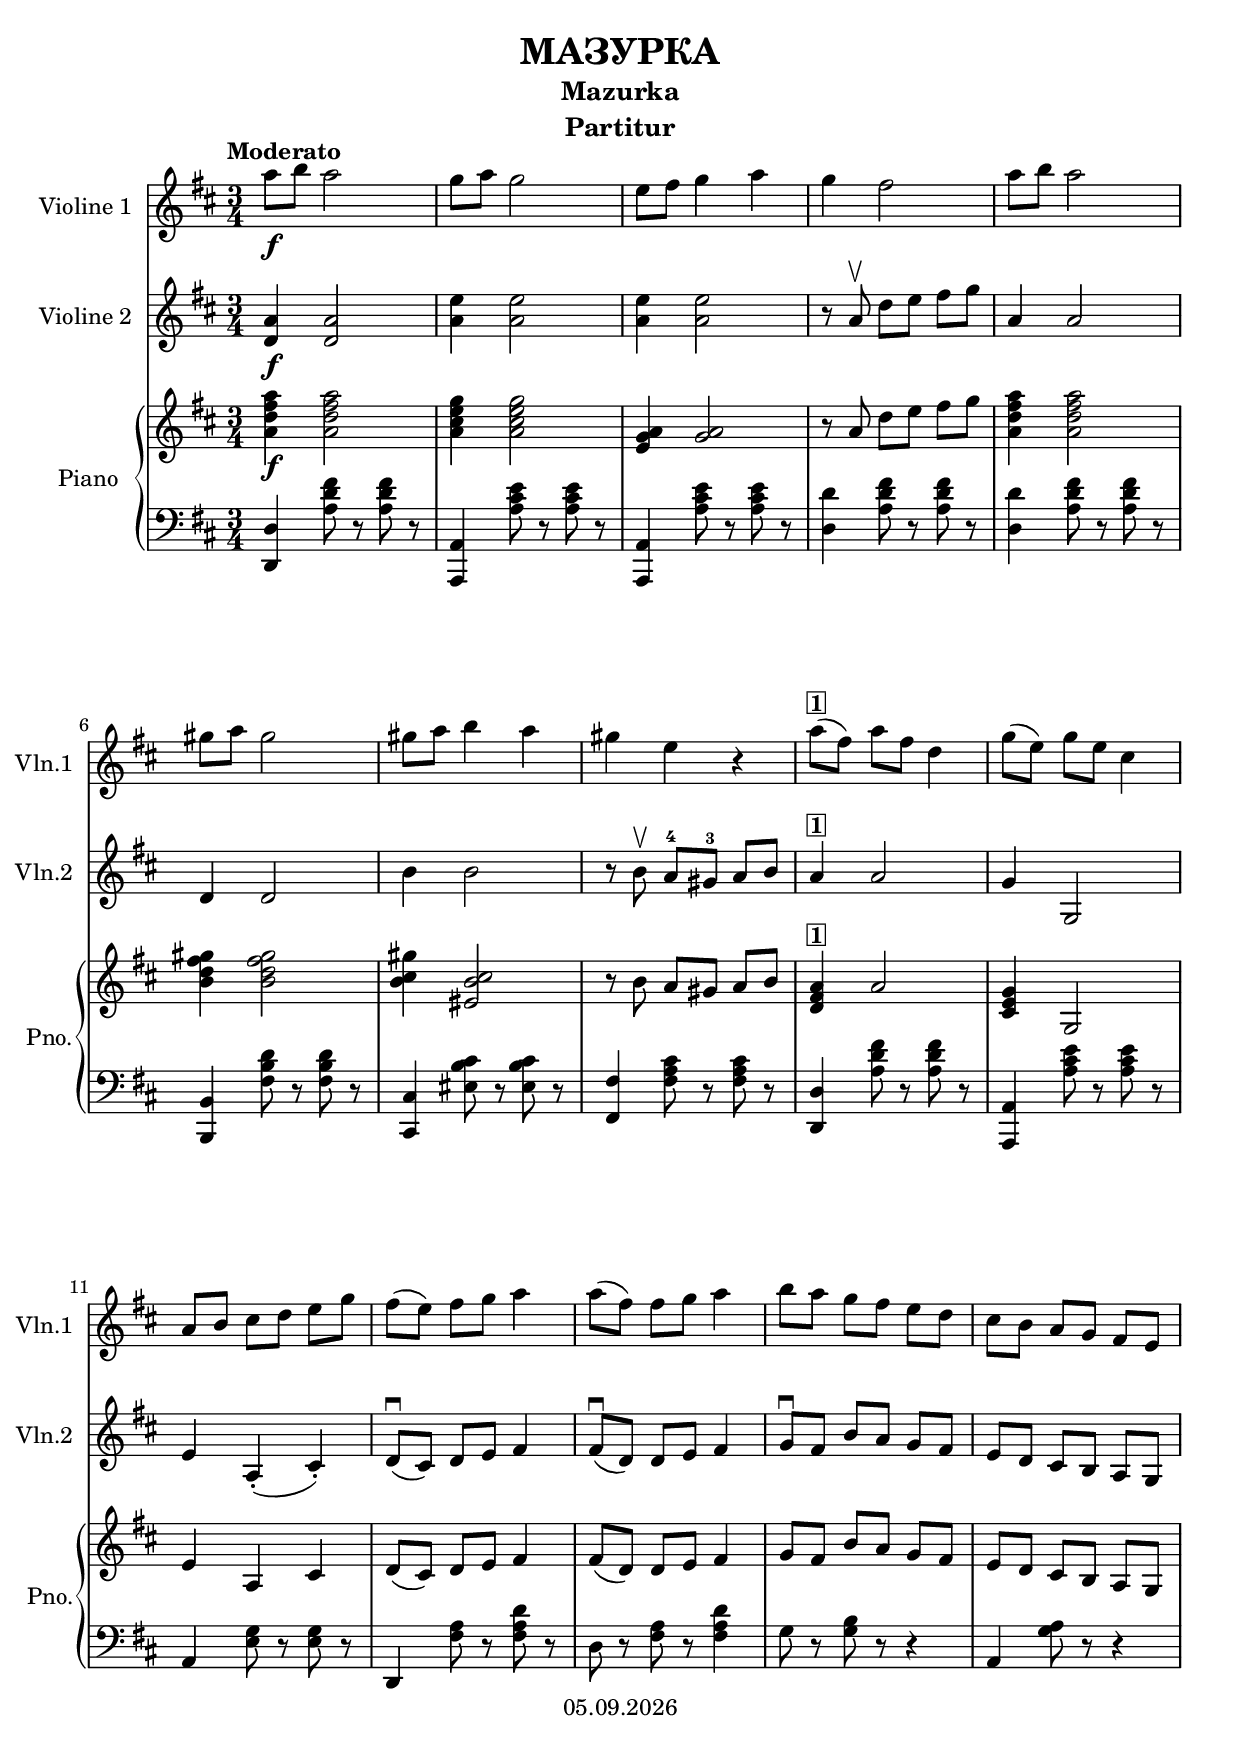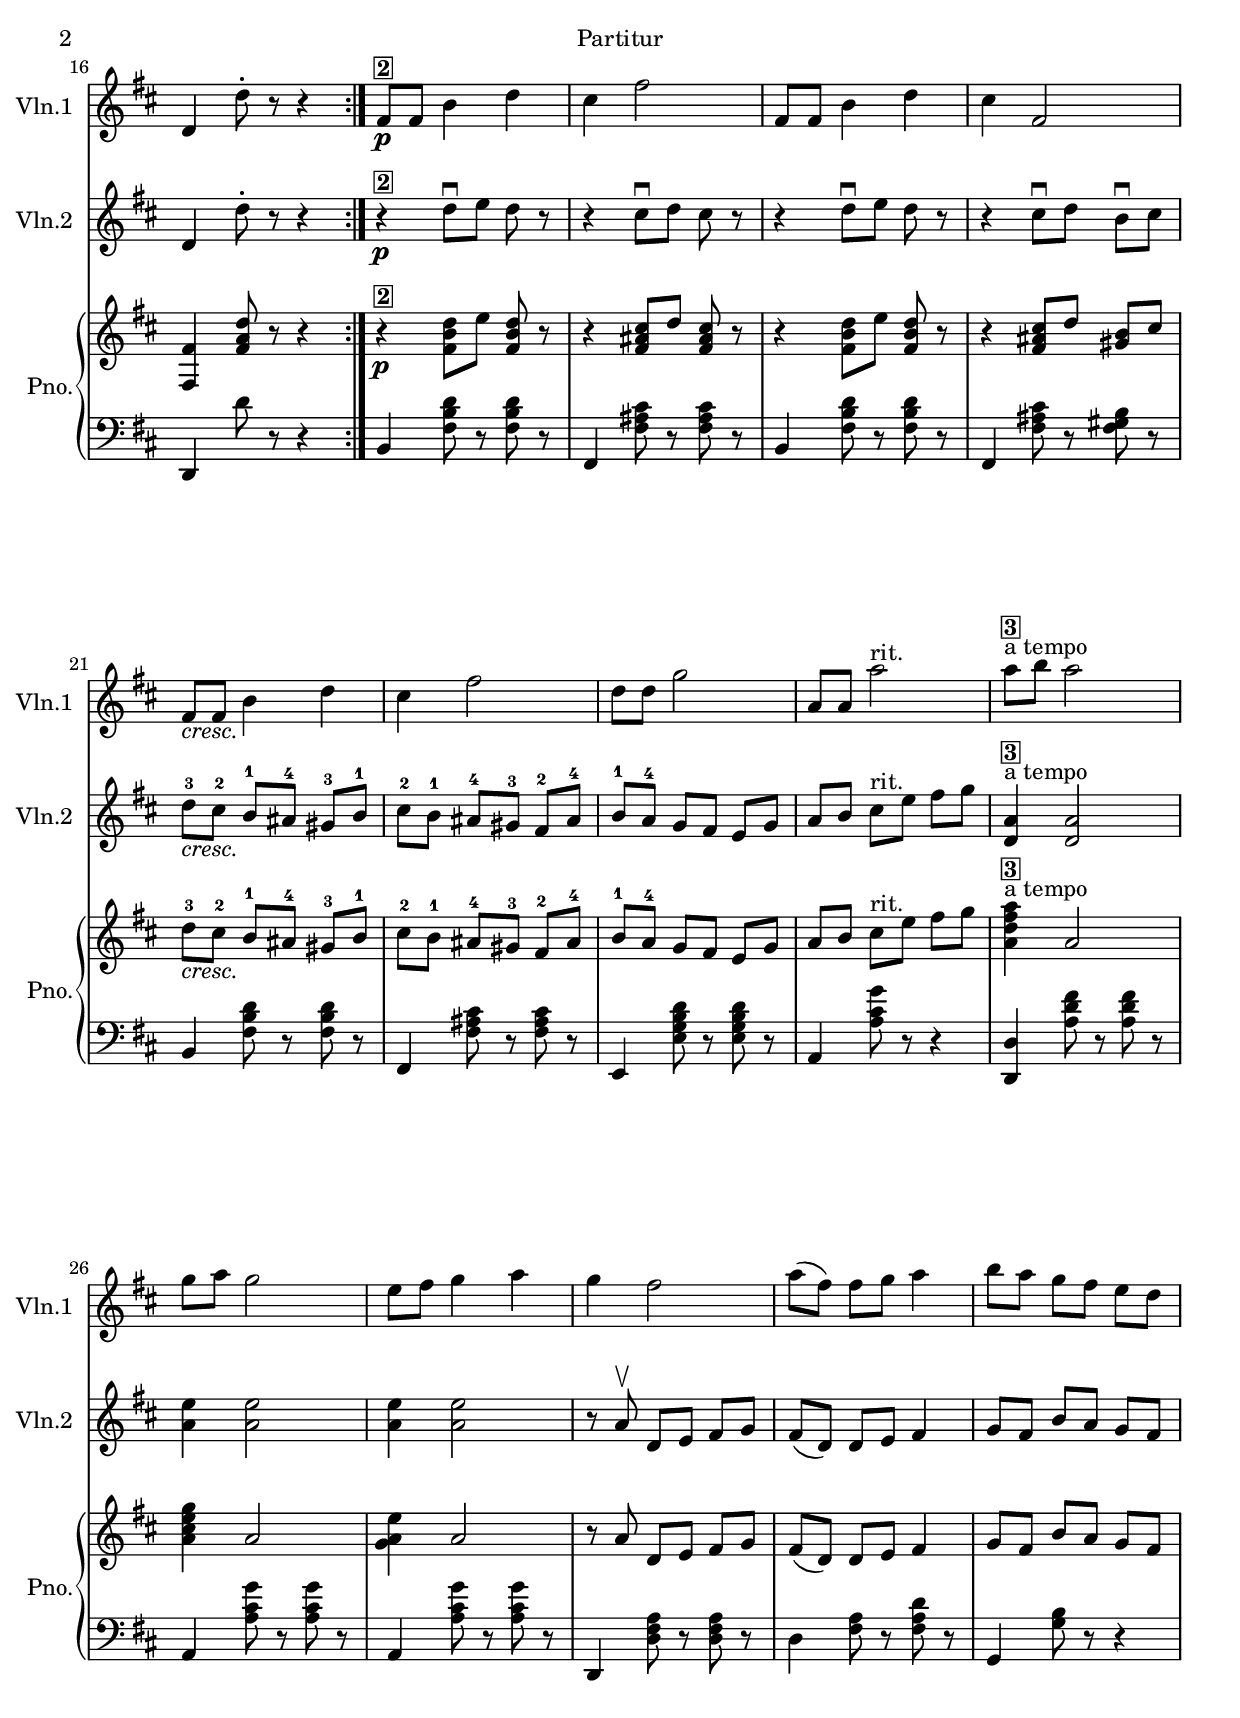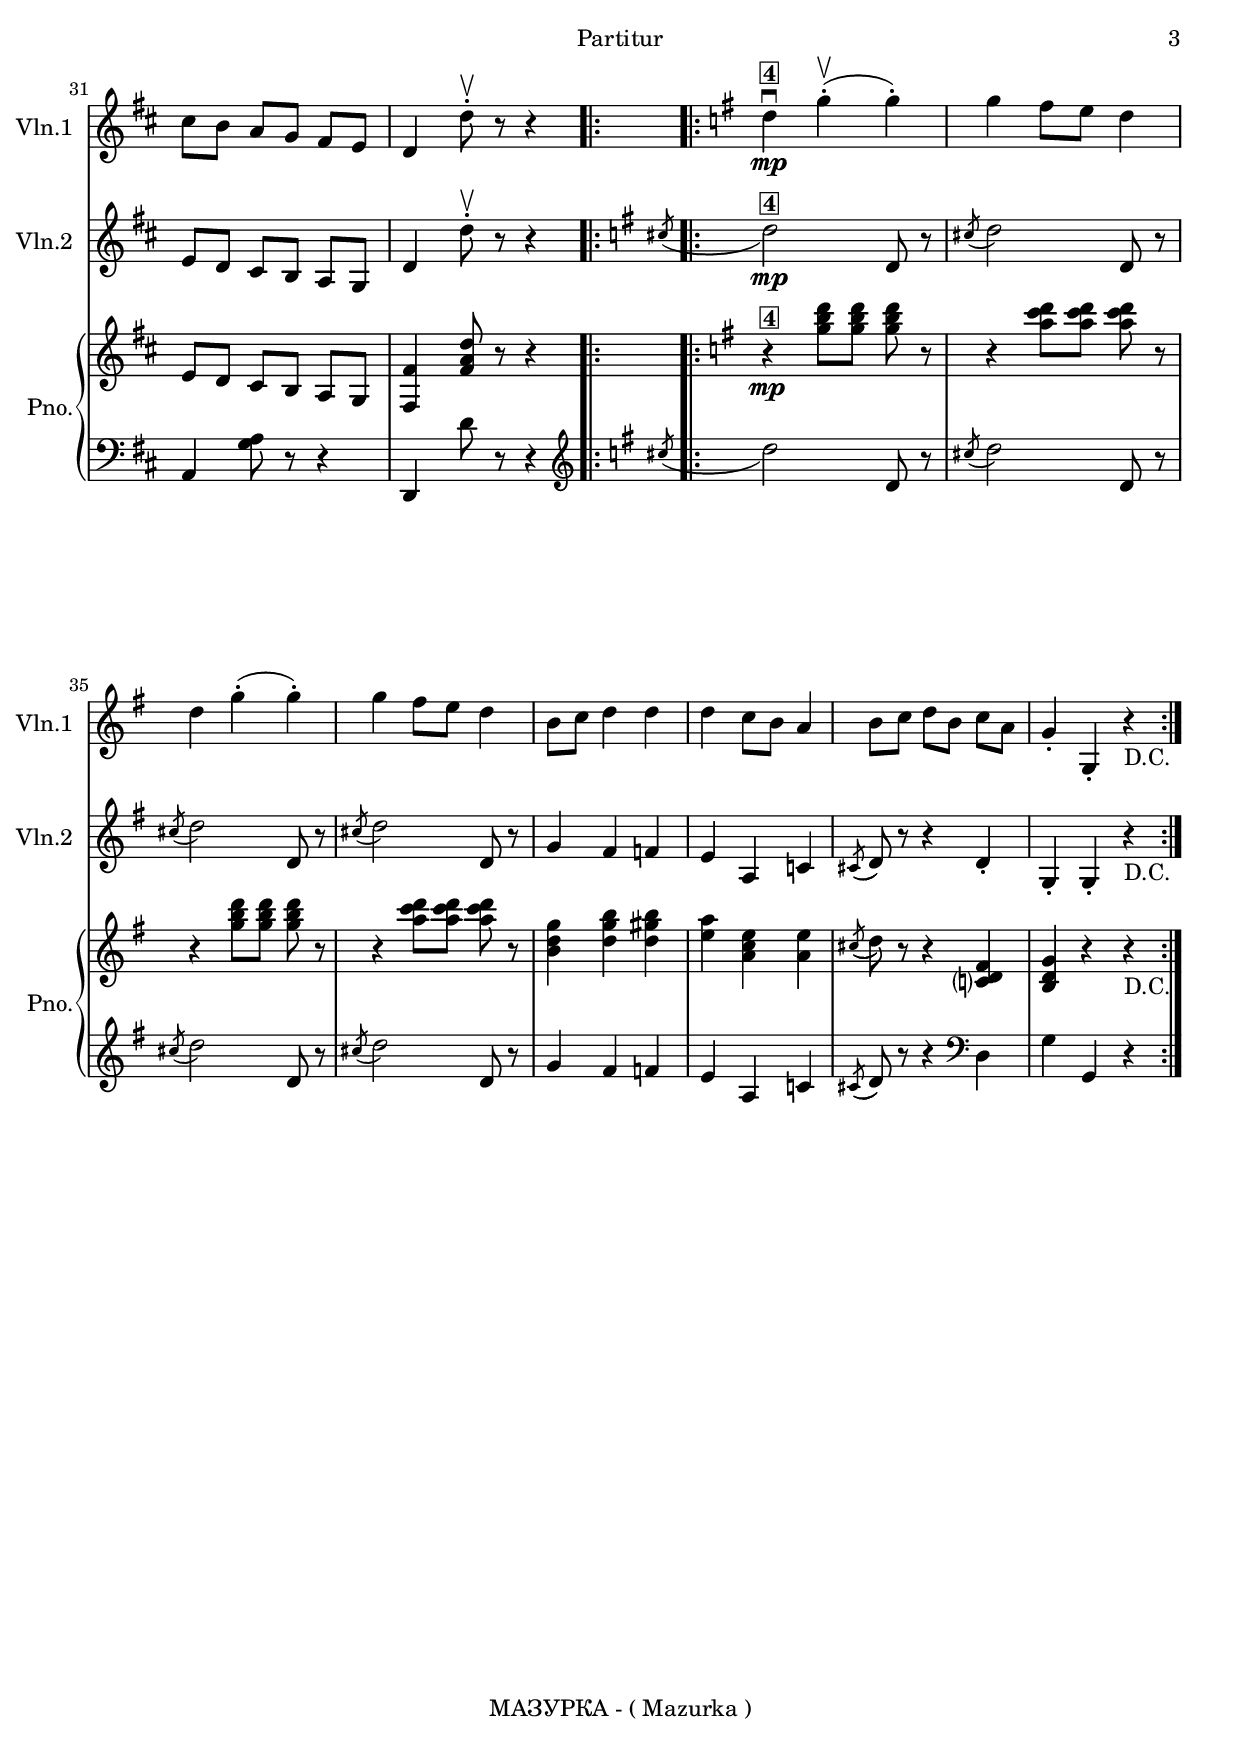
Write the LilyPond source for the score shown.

\version "2.18.2"

\include "../globals.ily"
\version "2.18.2"

\include "../globals.ily"

violinI = \relative c'' { 
  \globalSettings
  \clef treble
  \repeat volta 2 {
    a'8\f b a2 |
    g8 a g2 | 
    e8 fis g4 a | 
    g4 fis2 | 
    a8 b a2 |
   \break
   gis8 a gis2 |
   gis8 a8 b4 a |
   gis4 e r4 |
   a8([^\markup { \box \bold 1 } fis)] a[ fis] d4 |
   g8([ e)] g[ e] cis4 |
   \break
   a8[ b] cis[ d] e[ g] |
   fis8[( e)] fis g a4 |
   a8[( fis)] fis g a4 |	
   b8[ a] g[ fis] e[ d] |
   cis8[ b] a[ g] fis[ e] |
   \break
   d4 d'8-.r8 r4 |
  }  
  fis,8\p^\markup { \box \bold 2 } fis b4 d |
  cis4 fis2 |
  fis,8 fis b4 d |
  cis4 fis,2 |
  \break
  fis8_\markup { \italic cresc. } fis b4 d |
  cis4 fis2 |
  d8 d g2 |
  a,8 a a'2^"rit." | 
  a8^"a tempo"^\markup { \box \bold 3 } b a2 |
  \break
  g8 a g2 |
  e8 fis g4 a4 |
  g4 fis2 |
  a8([ fis)] fis g a4 |
  b8[ a] g[ fis] e[ d] |
  \break
  cis8[ b] a[ g] fis[ e] |
  d4 d'8-.\upbow r8 r4 | 
  \repeat volta 2 { 
    \key g \major d4\mp\downbow^\markup { \box \bold 4 } g-.(\upbow g-.) |
    g4 fis8 e d4 |
    d4 g-.( g-.) |
    g4 fis8 e d4 | 
    b8 c d4 d |
    d4 c8 b a4 |
    b8[ c] d[ b] c[ a] |
    g4-. g,-. r4_"D.C." |
  }	
}

\version "2.18.2"

\include "../globals.ily"

violinII = \relative c'' {
  \globalSettings
  \clef treble
  \repeat volta 2 {
  <d, a'>4\f <d a'>2
  | <a' e'>4 <a e'>2
  | <a e'>4 <a e'>2 
  | r8 a\upbow d[ e] fis[ g]
  | a,4 a2
  \break
  | d,4 d2
  | b'4 b2
  | r8 b8\upbow a^4[ gis^3] a[ b]
  | a4^\markup { \box \bold 1 } a2
  | g4 g,2
  \break
  | e'4 a,-.( cis-.)
  | d8[( \downbow cis]) d[ e] fis4
  | fis8[( \downbow d]) d[ e] fis4
  | g8[ \downbow fis] b[ a] g[ fis]
  | e[ d] cis[ b] a[ g]
  \break
  | d'4 d'8-. r8 r4
  }
  | r4\p^\markup { \box \bold 2 } d8[ \downbow e] d r8
  | r4 cis8[ \downbow d] cis8 r8
  | r4 d8[ \downbow e] d8 r8
  | r4 cis8[ \downbow d] b8 \downbow cis
  \break
  | d8^3[_\markup { \italic cresc. } cis^2] b^1[ ais^4] gis^3[ b^1]
  | cis8^2[ b^1] ais^4[ gis^3] fis^2[ ais^4]
  | b8^1[ a^4] g[ fis] e[ g]
  | a8[ b] cis^"rit."[ e] fis[ g]
  | <d, a'>4^"a tempo"^\markup { \box \bold 3 } <d a'>2
  \break
  | <a' e'>4 <a e'>2
  | <a e'>4 <a e'>2
  | r8 a\upbow d,[ e] fis[ g]
  | fis8[( d]) d[ e] fis4
  | g8[ fis] b[ a] g[ fis]
  \break
  | e8[ d] cis[ b] a[ g]
  | d'4 d'8-. \upbow r8 r4 
  \repeat volta 2 {
    | \key g \major \acciaccatura cis8 d2^\markup { \box \bold 4 } \mp d,8 r8
    | \acciaccatura cis'8 d2 d,8 r8
    | \acciaccatura cis'8 d2 d,8 r8
    %\break
    | \acciaccatura cis'8 d2 d,8 r8
    | g4 fis f
    | e4 a, c!
    | \acciaccatura cis8( d8) r8 r4 d4-.
    | g,4-. g4-. r4_"D.C."
  }
}

\version "2.18.2"

\include "../globals.ily"

pianoTreble = \relative c'' {
  \globalSettings
  \clef treble
    <a d fis a>4\f <a d fis a>2
  | <a cis e g>4 <a cis e g>2
  | <g a e>4 <g a>2 
  | r8 a d[ e] fis[ g]
  | <a, d fis a>4 <a d fis a>2
  \break
  | <b d fis gis>4 <b d fis gis>2
  | <b cis gis'>4 <eis, b' cis>2
  | r8 b'8 a[ gis] a[ b]
  | <d, fis a>4^\markup { \box \bold 1 } a'2
  | <cis, e g>4 g2
  \break
  | e'4 a, cis
  | d8[( cis]) d[ e] fis4
  | fis8[( d]) d[ e] fis4
  | g8[ fis] b[ a] g[ fis]
  | e[ d] cis[ b] a[ g]
  \break
  | <fis fis'>4 <fis' a d>8 r8 r4
  | r4\p^\markup { \box \bold 2 } <fis b d>8[ e'] <fis, b d> r8
  | r4 <fis ais cis>8[ d'] <fis, ais cis>8 r8
  | r4 <fis b d>8[ e'] <fis, b d>8 r8
  | r4 <fis ais cis>8[ d'] <gis, b>8 cis
  \break
  | d8^3[_\markup { \italic cresc. } cis^2] b^1[ ais^4] gis^3[ b^1]
  | cis8^2[ b^1] ais^4[ gis^3] fis^2[ ais^4]
  | b8^1[ a^4] g[ fis] e[ g]
  | a8[ b] cis^"rit."[ e] fis[ g]
  | <a, d fis a>4^"a tempo"^\markup { \box \bold 3 } a2
  \break
  | <a cis e g>4 a2
  | <g a e'>4 a2
  | r8 a d,[ e] fis[ g]
  | fis8[( d]) d[ e] fis4
  | g8[ fis] b[ a] g[ fis]
  \break
  | e8[ d] cis[ b] a[ g]
  | <fis fis'>4 <fis' a d>8 r8 r4 
  | \key g \major r4\mp^\markup { \box \bold 4 } <g' b d>8[ <g b d>] <g b d> r8
  | r4 <a c d>8[ <a c d>] <a c d> r8
  | r4 <g b d>8[ <g b d>] <g b d> r8

  | r4 <a c d>8[ <a c d>] <a c d> r8
  | <b, d g>4 <d g b> <d gis b>
  | <e a>4 <a, c e> <a e'>
  | \acciaccatura cis8( d8) r8 r4 <c,? d fis>4
  | <b d g>4 r4 r4_"D.C." |

}

pianoBass = \relative c, {
  \globalSettings
  \clef bass
    <d d'>4 <a'' d fis>8 r8 <a d fis>8 r8
  | <a,, a'>4 <a'' cis e>8 r8 <a cis e>8 r8
  | <a,, a'>4 <a'' cis e>8 r8 <a cis e>8 r8
  | <d, d'>4 <a' d fis>8 r8 <a d fis>8 r8
  | <d, d'>4 <a' d fis>8 r8 <a d fis>8 r8
  \break
  | <b,, b'>4 <fis'' b d>8 r8 <fis b d>8 r8
  | <cis, cis'>4 <eis' b' cis>8 r8 <eis b' cis>8 r8
  | <fis, fis'>4 <fis' a cis>8 r8 <fis a cis>8 r8
  | <d, d'>4 <a'' d fis>8 r8 <a d fis>8 r8
  | <a,, a'>4 <a'' cis e>8 r8 <a cis e>8 r8
  \break
  | a,4 <e' g>8 r8 <e g>8 r8
  | d,4 <fis' a>8 r8 <fis a d>8 r8
  | d8 r8 <fis a> r8 <fis a d>4
  | g8 r8 <g b> r8 r4 
  | a,4 <g' a>8 r8 r4
  \break
  | d,4 d''8 r8 r4
  | b,4 <fis' b d>8 r8 <fis b d>8 r8
  | fis,4 <fis' ais cis>8 r8 <fis ais cis>8 r8
  | b,4 <fis' b d>8 r8 <fis b d>8 r8
  | fis,4 <fis' ais cis>8 r8 <fis gis b>8 r8
  \break
  | b,4 <fis' b d>8 r8 <fis b d>8 r8
  | fis,4 <fis' ais cis>8 r8 <fis ais cis>8 r8
  | e,4 <e' g b d>8 r8 <e g b d>8 r8
  | a,4 <a' cis g'>8 r8 r4
  | <d,, d'>4 <a'' d fis>8 r8 <a d fis>8 r8
  \break
  | a,4 <a' cis g'>8 r8 <a cis g'>8 r8
  | a,4 <a' cis g'>8 r8 <a cis g'>8 r8
  | d,,4 <d' fis a>8 r8 <d fis a>8 r8
  | d4 <fis a>8 r8 <fis a d>8 r8
  | g,4 <g' b>8 r8 r4
  \break
  | a,4 <g' a>8 r8 r4
  | d,4 d''8 r8 r4
  | \clef treble \key g \major \acciaccatura cis'8 d2 d,8 r8
  | \acciaccatura cis'8 d2 d,8 r8
  | \acciaccatura cis'8 d2 d,8 r8
  | \acciaccatura cis'8 d2 d,8 r8
  | g4 fis f
  | e4 a, c!
  | \acciaccatura cis8( d8) r8 r4 \clef bass d,4
  | g4 g,4 r4
}


\header {
  instrument = "Partitur"
}

\score {
  <<
    \new Staff \with { instrumentName = "Violine 1" shortInstrumentName = "Vln.1" } { \violinI }
    \new Staff \with { instrumentName = "Violine 2" shortInstrumentName = "Vln.2" } { \violinII }
    \new PianoStaff \with { instrumentName = "Piano" shortInstrumentName = "Pno." } { << \new Staff { \pianoTreble } \new Staff { \pianoBass } >> }        
  >>
  \layout {
    indent = 1.5\cm
    short-indent = 0.5\cm
  }
}